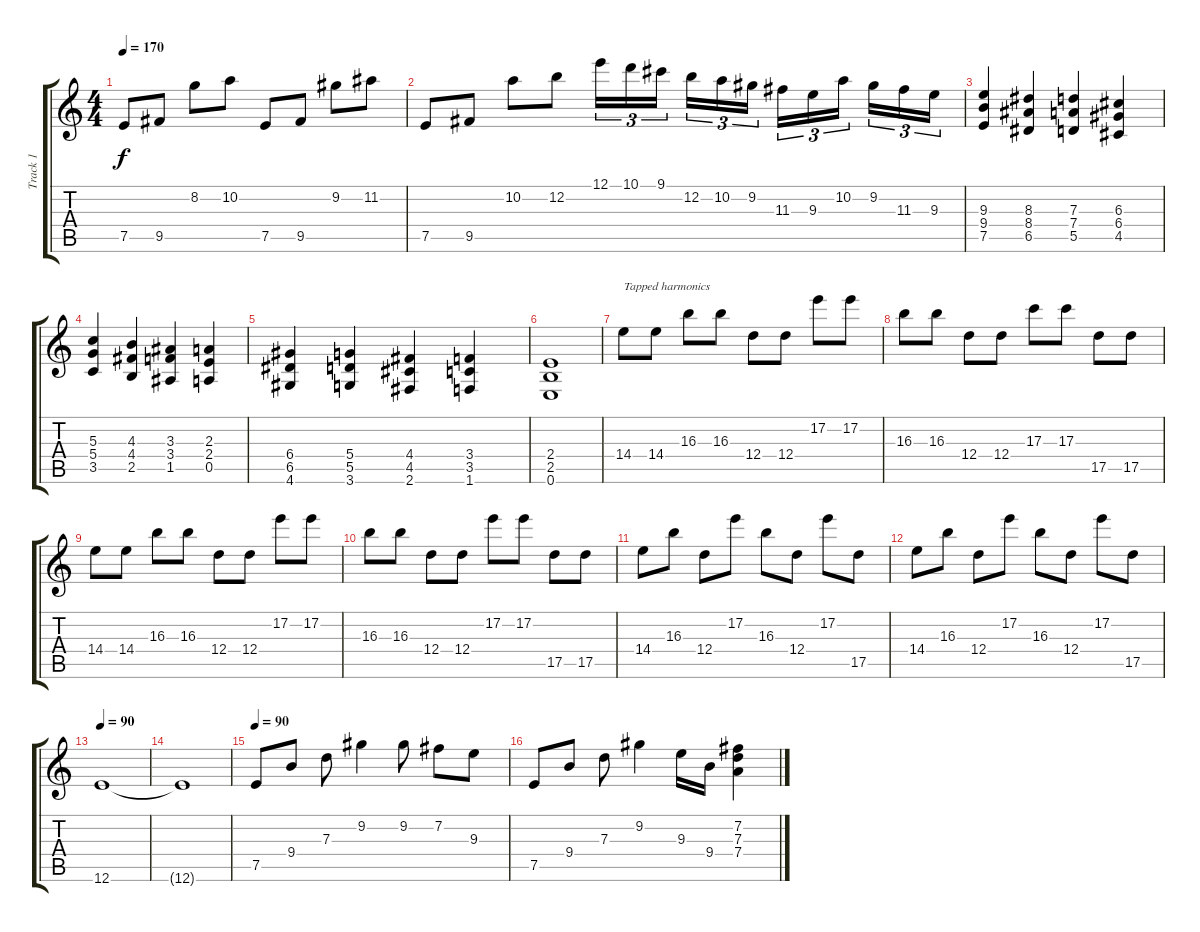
\track ("Track 1" "Track 1") {instrument distortionguitar}
\staff {score tabs}
\tuning (E4 B3 G3 D3 A2 E2) {hide}
\ts (4 4)
\tempo 170
\clef g2
\ks c
7.5.8{dy f} 9.5.8 8.2.8 10.2.8 7.5.8 9.5.8 9.2.8 11.2.8 |
7.5.8 9.5.8 10.2.8 12.2.8 12.1.16{tu (3 2)} 10.1.16{tu (3 2)} 9.1.16{tu (3 2) beam splitsecondary} 12.2.16{tu (3 2)} 10.2.16{tu (3 2)} 9.2.16{tu (3 2)} 11.3.16{tu (3 2)} 9.3.16{tu (3 2)} 10.2.16{tu (3 2) beam splitsecondary} 9.2.16{tu (3 2)} 11.3.16{tu (3 2)} 9.3.16{tu (3 2)} |
(9.3 9.4 7.5).4 (8.3 8.4 6.5).4 (7.3 7.4 5.5).4 (6.3 6.4 4.5).4 |
(5.3 5.4 3.5).4 (4.3 4.4 2.5).4 (3.3 3.4 1.5).4 (2.3 2.4 0.5).4 |
(6.4 6.5 4.6).4 (5.4 5.5 3.6).4 (4.4 4.5 2.6).4 (3.4 3.5 1.6).4 |
(2.4 2.5 0.6).1 |
14.4.8{txt "Tapped harmonics"} 14.4.8 16.3.8 16.3.8 12.4.8 12.4.8 17.2.8 17.2.8 |
16.3.8 16.3.8 12.4.8 12.4.8 17.3.8 17.3.8 17.5.8 17.5.8 |
14.4.8 14.4.8 16.3.8 16.3.8 12.4.8 12.4.8 17.2.8 17.2.8 |
16.3.8 16.3.8 12.4.8 12.4.8 17.2.8 17.2.8 17.5.8 17.5.8 |
14.4.8 16.3.8 12.4.8 17.2.8 16.3.8 12.4.8 17.2.8 17.5.8 |
14.4.8 16.3.8 12.4.8 17.2.8 16.3.8 12.4.8 17.2.8 17.5.8 |
\tempo 90
12.6.1 |
12.6{t}.1 |
\tempo 90
7.5.8 9.4.8 7.3.8 9.2.4 9.2.8 7.2.8 9.3.8 |
7.5.8 9.4.8 7.3.8 9.2.4 9.3.16 9.4.16 (7.2 7.3 7.4).4
